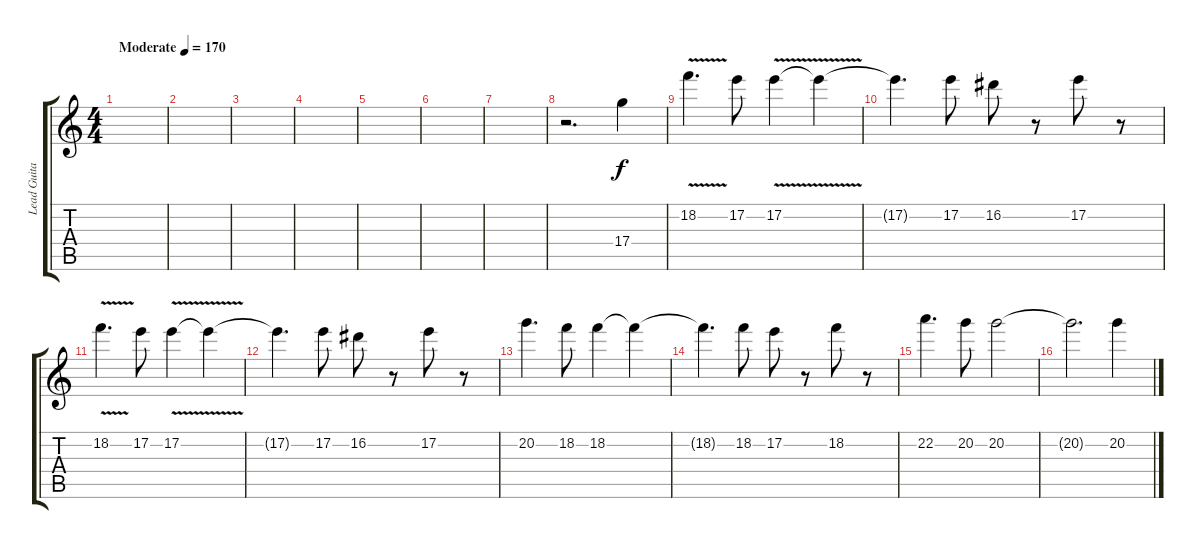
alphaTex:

\track ("Lead Guitar" "Lead Guita") {instrument overdrivenguitar}
\staff {score tabs}
\tuning (E4 B3 G3 D3 A2 E2) {hide}
\ts (4 4)
\tempo (170 "Moderate")
\clef g2
\ks c
|
|
|
|
|
|
|
r.2{d} 17.4.4 |
18.2{v}.4{d} 17.2.8 17.2{v}.4 17.2{t}.4 |
17.2{t}.4{d} 17.2.8 16.2.8 r.8 17.2.8 r.8 |
18.2{v}.4{d} 17.2.8 17.2{v}.4 17.2{t}.4 |
17.2{t}.4{d} 17.2.8 16.2.8 r.8 17.2.8 r.8 |
20.2.4{d} 18.2.8 18.2.4 18.2{t}.4 |
18.2{t}.4{d} 18.2.8 17.2.8 r.8 18.2.8 r.8 |
22.2.4{d} 20.2.8 20.2.2 |
20.2{t}.2{d} 20.2.4
